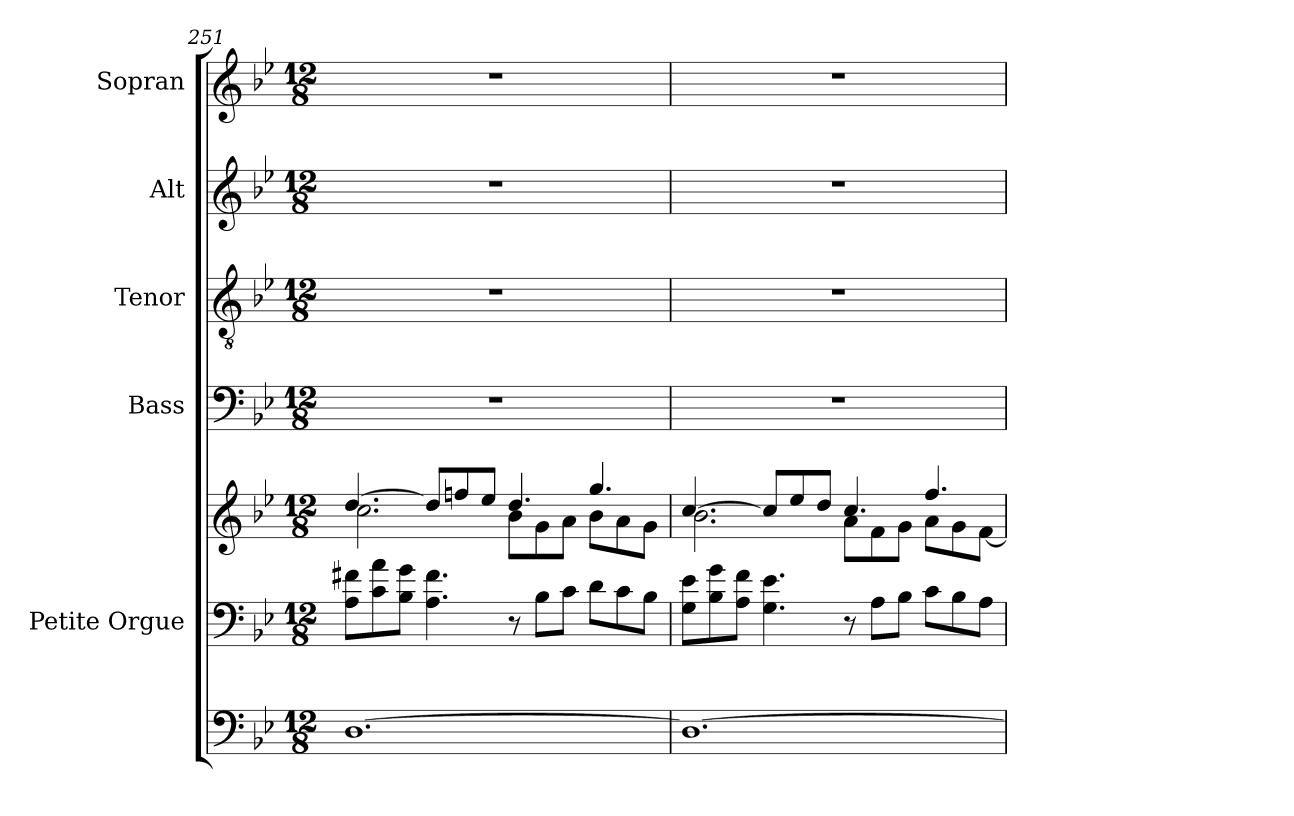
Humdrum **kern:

**kern	**kern	**kern	**kern	**kern	**kern	**kern
*part6	*part5	*part5	*part4	*part3	*part2	*part1
*staff7	*staff6	*staff5	*staff4	*staff3	*staff2	*staff1
*	*I"Petite Orgue	*	*I"Bass	*I"Tenor	*I"Alt	*I"Sopran
*	*I'Org. 1	*	*I'B.	*I'T.	*I'A.	*I'S.
*clefF4	*clefF4	*clefG2	*clefF4	*clefGv2	*clefG2	*clefG2
*k[b-e-]	*k[b-e-]	*k[b-e-]	*k[b-e-]	*k[b-e-]	*k[b-e-]	*k[b-e-]
*B-:	*B-:	*B-:	*B-:	*B-:	*B-:	*B-:
*M12/8	*M12/8	*M12/8	*M12/8	*M12/8	*M12/8	*M12/8
=251	=251	=251	=251	=251	=251	=251
*	*	*^	*	*	*	*
[1.D	8A\ 8f#X\L	[>4.dd/	2.cc\	1.r	1.r	1.r	1.r
.	8c\ 8a\	.	.	.	.	.	.
.	8B-\ 8g\J	.	.	.	.	.	.
.	4.A\ 4.f#\	8dd/L]	.	.	.	.	.
.	.	8ffn/	.	.	.	.	.
.	.	8ee-/J	.	.	.	.	.
.	8r	4.dd/	8b-\L	.	.	.	.
.	8B-\L	.	8g\	.	.	.	.
.	8c\J	.	8a\J	.	.	.	.
.	8d\L	4.gg/	8b-\L	.	.	.	.
.	8c\	.	8a\	.	.	.	.
.	8B-\J	.	8g\J	.	.	.	.
!!LO:LB:g=z
=252	=252	=252	=252	=252	=252	=252	=252
1.D_	8G\ 8e-\L	[>4.cc/	2.b-\	1.r	1.r	1.r	1.r
.	8B-\ 8g\	.	.	.	.	.	.
.	8A\ 8f\J	.	.	.	.	.	.
.	4.G\ 4.e-\	8cc/L]	.	.	.	.	.
.	.	8ee-/	.	.	.	.	.
.	.	8dd/J	.	.	.	.	.
.	8r	4.cc/	8a\L	.	.	.	.
.	8A\L	.	8f\	.	.	.	.
.	8B-\J	.	8g\J	.	.	.	.
.	8c\L	4.ff/	8a\L	.	.	.	.
.	8B-\	.	8g\	.	.	.	.
.	8A\J	.	[<8f\J	.	.	.	.
*	*	*v	*v	*	*	*	*
=	=	=	=	=	=	=
*-	*-	*-	*-	*-	*-	*-
